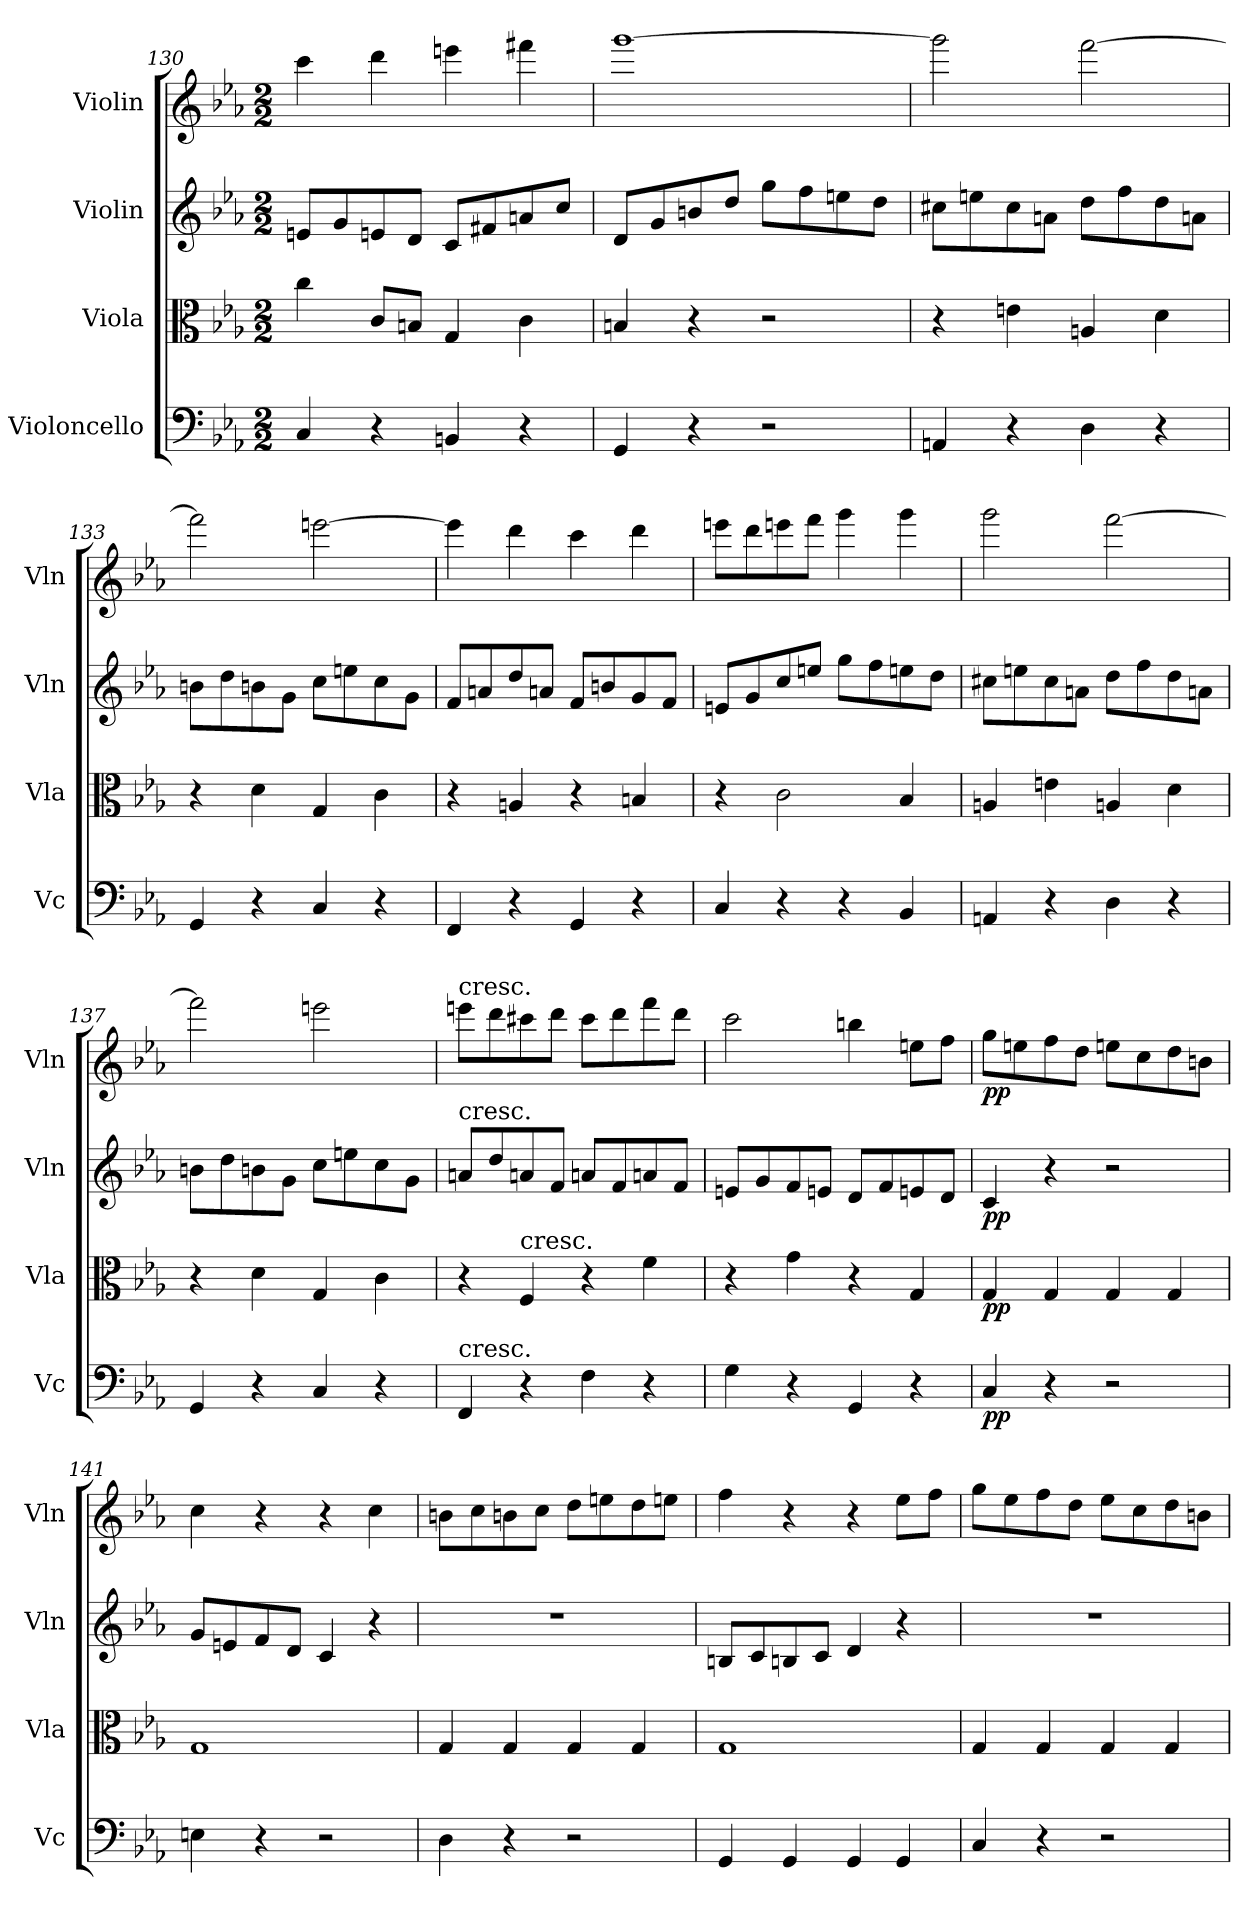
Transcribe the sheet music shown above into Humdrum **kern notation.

**kern	**dynam	**kern	**dynam	**kern	**dynam	**kern	**dynam
*part4	*part4	*part3	*part3	*part2	*part2	*part1	*part1
*staff4	*staff4	*staff3	*staff3	*staff2	*staff2	*staff1	*staff1
*I"Violoncello	*	*I"Viola	*	*I"Violin	*	*I"Violin	*
*I'Vc	*	*I'Vla	*	*I'Vln	*	*I'Vln	*
*clefF4	*	*clefC3	*	*clefG2	*	*clefG2	*
*k[b-e-a-]	*	*k[b-e-a-]	*	*k[b-e-a-]	*	*k[b-e-a-]	*
*M2/2	*	*M2/2	*	*M2/2	*	*M2/2	*
=130	=130	=130	=130	=130	=130	=130	=130
4C/	.	4cc\	.	8en/L	.	4ccc\	.
.	.	.	.	8g/	.	.	.
4r	.	8c/L	.	8en/	.	4ddd\	.
.	.	8Bn/J	.	8d/J	.	.	.
4BBn/	.	4G/	.	8c/L	.	4eeen\	.
.	.	.	.	8f#X/	.	.	.
4r	.	4c\	.	8an/	.	4fff#X\	.
.	.	.	.	8cc/J	.	.	.
=131	=131	=131	=131	=131	=131	=131	=131
4GG/	.	4Bn/	.	8d/L	.	[1ggg	.
.	.	.	.	8g/	.	.	.
4r	.	4r	.	8bn/	.	.	.
.	.	.	.	8dd/J	.	.	.
2r	.	2r	.	8gg\L	.	.	.
.	.	.	.	8ff\	.	.	.
.	.	.	.	8een\	.	.	.
.	.	.	.	8dd\J	.	.	.
=132	=132	=132	=132	=132	=132	=132	=132
4AAn/	.	4r	.	8cc#X\L	.	2ggg\]	.
.	.	.	.	8een\	.	.	.
4r	.	4en\	.	8cc#\	.	.	.
.	.	.	.	8an\J	.	.	.
4D\	.	4An/	.	8dd\L	.	[2fff\	.
.	.	.	.	8ff\	.	.	.
4r	.	4d\	.	8dd\	.	.	.
.	.	.	.	8an\J	.	.	.
=133	=133	=133	=133	=133	=133	=133	=133
4GG/	.	4r	.	8bn\L	.	2fff\]	.
.	.	.	.	8dd\	.	.	.
4r	.	4d\	.	8bn\	.	.	.
.	.	.	.	8g\J	.	.	.
4C/	.	4G/	.	8cc\L	.	[2eeen\	.
.	.	.	.	8een\	.	.	.
4r	.	4c\	.	8cc\	.	.	.
.	.	.	.	8g\J	.	.	.
=134	=134	=134	=134	=134	=134	=134	=134
4FF/	.	4r	.	8f/L	.	4eee\]	.
.	.	.	.	8an/	.	.	.
4r	.	4An/	.	8dd/	.	4ddd\	.
.	.	.	.	8an/J	.	.	.
4GG/	.	4r	.	8f/L	.	4ccc\	.
.	.	.	.	8bn/	.	.	.
4r	.	4Bn/	.	8g/	.	4ddd\	.
.	.	.	.	8f/J	.	.	.
=135	=135	=135	=135	=135	=135	=135	=135
4C/	.	4r	.	8en/L	.	8eeen\L	.
.	.	.	.	8g/	.	8ddd\	.
4r	.	2c\	.	8cc/	.	8eeen\	.
.	.	.	.	8een/J	.	8fff\J	.
4r	.	.	.	8gg\L	.	4ggg\	.
.	.	.	.	8ff\	.	.	.
4BB-/	.	4B-/	.	8een\	.	4ggg\	.
.	.	.	.	8dd\J	.	.	.
=136	=136	=136	=136	=136	=136	=136	=136
4AAn/	.	4An/	.	8cc#X\L	.	2ggg\	.
.	.	.	.	8een\	.	.	.
4r	.	4en\	.	8cc#\	.	.	.
.	.	.	.	8an\J	.	.	.
4D\	.	4An/	.	8dd\L	.	[2fff\	.
.	.	.	.	8ff\	.	.	.
4r	.	4d\	.	8dd\	.	.	.
.	.	.	.	8an\J	.	.	.
=137	=137	=137	=137	=137	=137	=137	=137
4GG/	.	4r	.	8bn\L	.	2fff\]	.
.	.	.	.	8dd\	.	.	.
4r	.	4d\	.	8bn\	.	.	.
.	.	.	.	8g\J	.	.	.
4C/	.	4G/	.	8cc\L	.	2eeen\	.
.	.	.	.	8een\	.	.	.
4r	.	4c\	.	8cc\	.	.	.
.	.	.	.	8g\J	.	.	.
=138	=138	=138	=138	=138	=138	=138	=138
!	!	!	!	!	!	!LO:TX:t=cresc.	!
!	!	!	!	!LO:TX:t=cresc.	!	!	!
!LO:TX:t=cresc.	!	!	!	!	!	!	!
4FF/	.	4r	.	8an/L	.	8eeen\L	.
.	.	.	.	8dd/	.	8ddd\	.
!	!	!LO:TX:t=cresc.	!	!	!	!	!
4r	.	4F/	.	8an/	.	8ccc#X\	.
.	.	.	.	8f/J	.	8ddd\J	.
4F\	.	4r	.	8an/L	.	8ccc#\L	.
.	.	.	.	8f/	.	8ddd\	.
4r	.	4f\	.	8an/	.	8fff\	.
.	.	.	.	8f/J	.	8ddd\J	.
=139	=139	=139	=139	=139	=139	=139	=139
4G\	.	4r	.	8en/L	.	2ccc\	.
.	.	.	.	8g/	.	.	.
4r	.	4g\	.	8f/	.	.	.
.	.	.	.	8en/J	.	.	.
4GG/	.	4r	.	8d/L	.	4bbn\	.
.	.	.	.	8f/	.	.	.
4r	.	4G/	.	8en/	.	8een\L	.
.	.	.	.	8d/J	.	8ff\J	.
=140	=140	=140	=140	=140	=140	=140	=140
4C/	pp	4G/	pp	4c/	pp	8gg\L	pp
.	.	.	.	.	.	8een\	.
4r	.	4G/	.	4r	.	8ff\	.
.	.	.	.	.	.	8dd\J	.
2r	.	4G/	.	2r	.	8een\L	.
.	.	.	.	.	.	8cc\	.
.	.	4G/	.	.	.	8dd\	.
.	.	.	.	.	.	8bn\J	.
=141	=141	=141	=141	=141	=141	=141	=141
4En\	.	1G	.	8g/L	.	4cc\	.
.	.	.	.	8en/	.	.	.
4r	.	.	.	8f/	.	4r	.
.	.	.	.	8d/J	.	.	.
2r	.	.	.	4c/	.	4r	.
.	.	.	.	4r	.	4cc\	.
=142	=142	=142	=142	=142	=142	=142	=142
4D\	.	4G/	.	1r	.	8bn\L	.
.	.	.	.	.	.	8cc\	.
4r	.	4G/	.	.	.	8bn\	.
.	.	.	.	.	.	8cc\J	.
2r	.	4G/	.	.	.	8dd\L	.
.	.	.	.	.	.	8een\	.
.	.	4G/	.	.	.	8dd\	.
.	.	.	.	.	.	8een\J	.
=143	=143	=143	=143	=143	=143	=143	=143
4GG/	.	1G	.	8Bn/L	.	4ff\	.
.	.	.	.	8c/	.	.	.
4GG/	.	.	.	8Bn/	.	4r	.
.	.	.	.	8c/J	.	.	.
4GG/	.	.	.	4d/	.	4r	.
4GG/	.	.	.	4r	.	8ee-\L	.
.	.	.	.	.	.	8ff\J	.
=144	=144	=144	=144	=144	=144	=144	=144
4C/	.	4G/	.	1r	.	8gg\L	.
.	.	.	.	.	.	8ee-\	.
4r	.	4G/	.	.	.	8ff\	.
.	.	.	.	.	.	8dd\J	.
2r	.	4G/	.	.	.	8ee-\L	.
.	.	.	.	.	.	8cc\	.
.	.	4G/	.	.	.	8dd\	.
.	.	.	.	.	.	8bn\J	.
=	=	=	=	=	=	=	=
*-	*-	*-	*-	*-	*-	*-	*-
